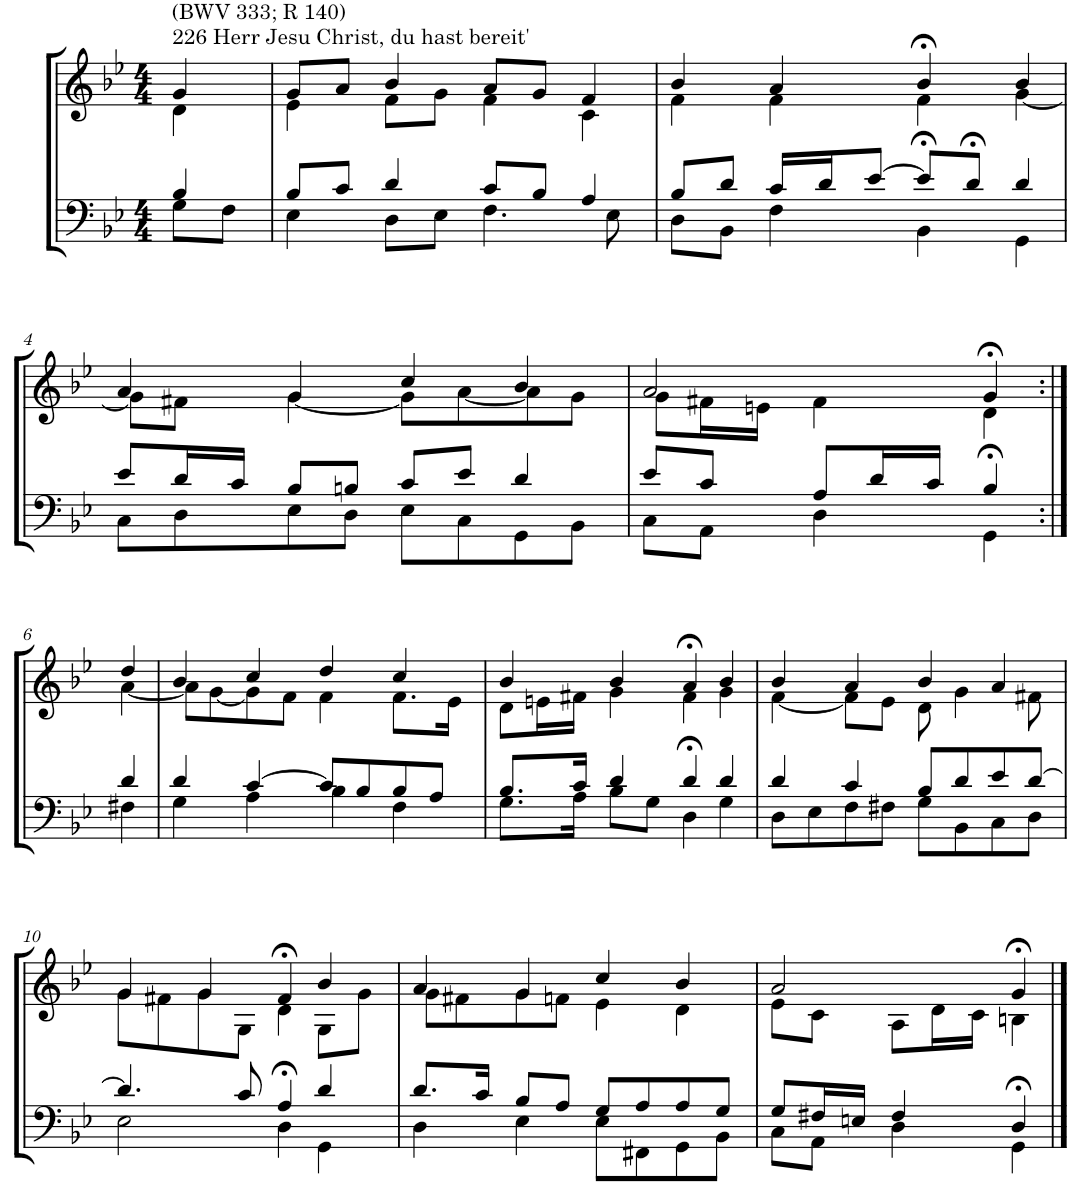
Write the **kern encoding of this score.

**kern	**kern
*part2	*part1
*staff2	*staff1
*I"Tenor/Baß	*I"Sopran/Alt
*clefF4	*clefG2
*k[b-e-]	*k[b-e-]
*M4/4	*M4/4
=1	=1
*^	*^
!	!	!LO:TX:a:t=226 Herr Jesu Christ, du hast bereit'	!
!	!	!LO:TX:a:t=(BWV 333; R 140)	!
4B-/	8G\L	4g/	4d\
.	8F\J	.	.
=2	=2	=2	=2
8B-/L	4E-\	8g/L	4e-\
8c/J	.	8a/J	.
4d/	8D\L	4b-/	8f\L
.	8E-\J	.	8g\J
8c/L	4.F\	8a/L	4f\
8B-/J	.	8g/J	.
4A/	.	4f/	4c\
.	8E-\	.	.
=3	=3	=3	=3
8B-/L	8D\L	4b-/	4f\
8d/J	8BB-\J	.	.
16c/LL	4F\	4a/	4f\
16d/J	.	.	.
[8e-/J	.	.	.
8e-/L]	4BB->\	4b->/	4f\
8d>/J	.	.	.
4d/	4GG\	4b-/	[4g\
!!LO:LB:g=z	!!
=4	=4	=4	=4
8e-/L	8C\L	4a/	8g\L]
16d/L	8D\	.	8f#X\J
16c/JJ	.	.	.
8B-/L	8E-\	4g/	[4g\
8Bn/J	8D\J	.	.
8c/L	8E-\L	4cc/	8g\L]
8e-/J	8C\	.	[8a\
4d/	8GG\	4b-/	8a\]
.	8BB-\J	.	8g\J
=5	=5	=5	=5
8e-/L	8C\L	2a/	8g\L
8c/J	8AA\J	.	16f#X\L
.	.	.	16en\JJ
8A/L	4D\	.	4f#\
16d/L	.	.	.
16c/JJ	.	.	.
4B-/	4GG>\	4g>/	4d\
!!LO:LB:g=z	!!
=6:|!	=6:|!	=6:|!	=6:|!
4d/	4F#X\	4dd/	[4a\
=7	=7	=7	=7
4d/	4G\	4b-/	8a\L]
.	.	.	[8g\
[4c/	4A\	4cc/	8g\]
.	.	.	8f\J
8c/L]	4B-\	4dd/	4f\
8B-/	.	.	.
8B-/	4F\	4cc/	8.f\L
8A/J	.	.	.
.	.	.	16e-\Jk
=8	=8	=8	=8
8.B-/L	8.G\L	4b-/	8d\L
.	.	.	16en\L
16c/Jk	16A\Jk	.	16f#X\JJ
4d/	8B-\L	4b-/	4g\
.	8G\J	.	.
4d/	4D>\	4a>/	4f#\
4d/	4G\	4b-/	4g\
=9	=9	=9	=9
4d/	8D\L	4b-/	[4f\
.	8E-\	.	.
4c/	8F\	4a/	8f\L]
.	8F#X\J	.	8e-\J
8B-/L	8G\L	4b-/	8d\
8d/	8BB-\	.	4g\
8e-/	8C\	4a/	.
[8d/J	8D\J	.	8f#X\
!!LO:LB:g=z	!!
=10	=10	=10	=10
4.d/]	2E-\	4g/	8g\L
.	.	.	8f#X\
.	.	4g/	8g\
8c/	.	.	8G\J
4A/	4D>\	4f#>/	4d\
4d/	4GG\	4b-/	8G\L
.	.	.	8g\J
=11	=11	=11	=11
8.d/L	4D\	4a/	8g\L
.	.	.	8f#X\
16c/Jk	.	.	.
8B-/L	4E-\	4g/	8g\
8A/J	.	.	8fn\J
8G/L	8E-\L	4cc/	4e-\
8A/	8FF#X\	.	.
8A/	8GG\	4b-/	4d\
8G/J	8BB-\J	.	.
=12	=12	=12	=12
8G/L	8C\L	2a/	8e-\L
16F#X/L	8AA\J	.	8c\J
16En/JJ	.	.	.
4F#/	4D\	.	8A\L
.	.	.	16d\L
.	.	.	16c\JJ
4D/	4GG>\	4g>/	4Bn\
*v	*v	*	*
*	*v	*v
==	==
*-	*-
